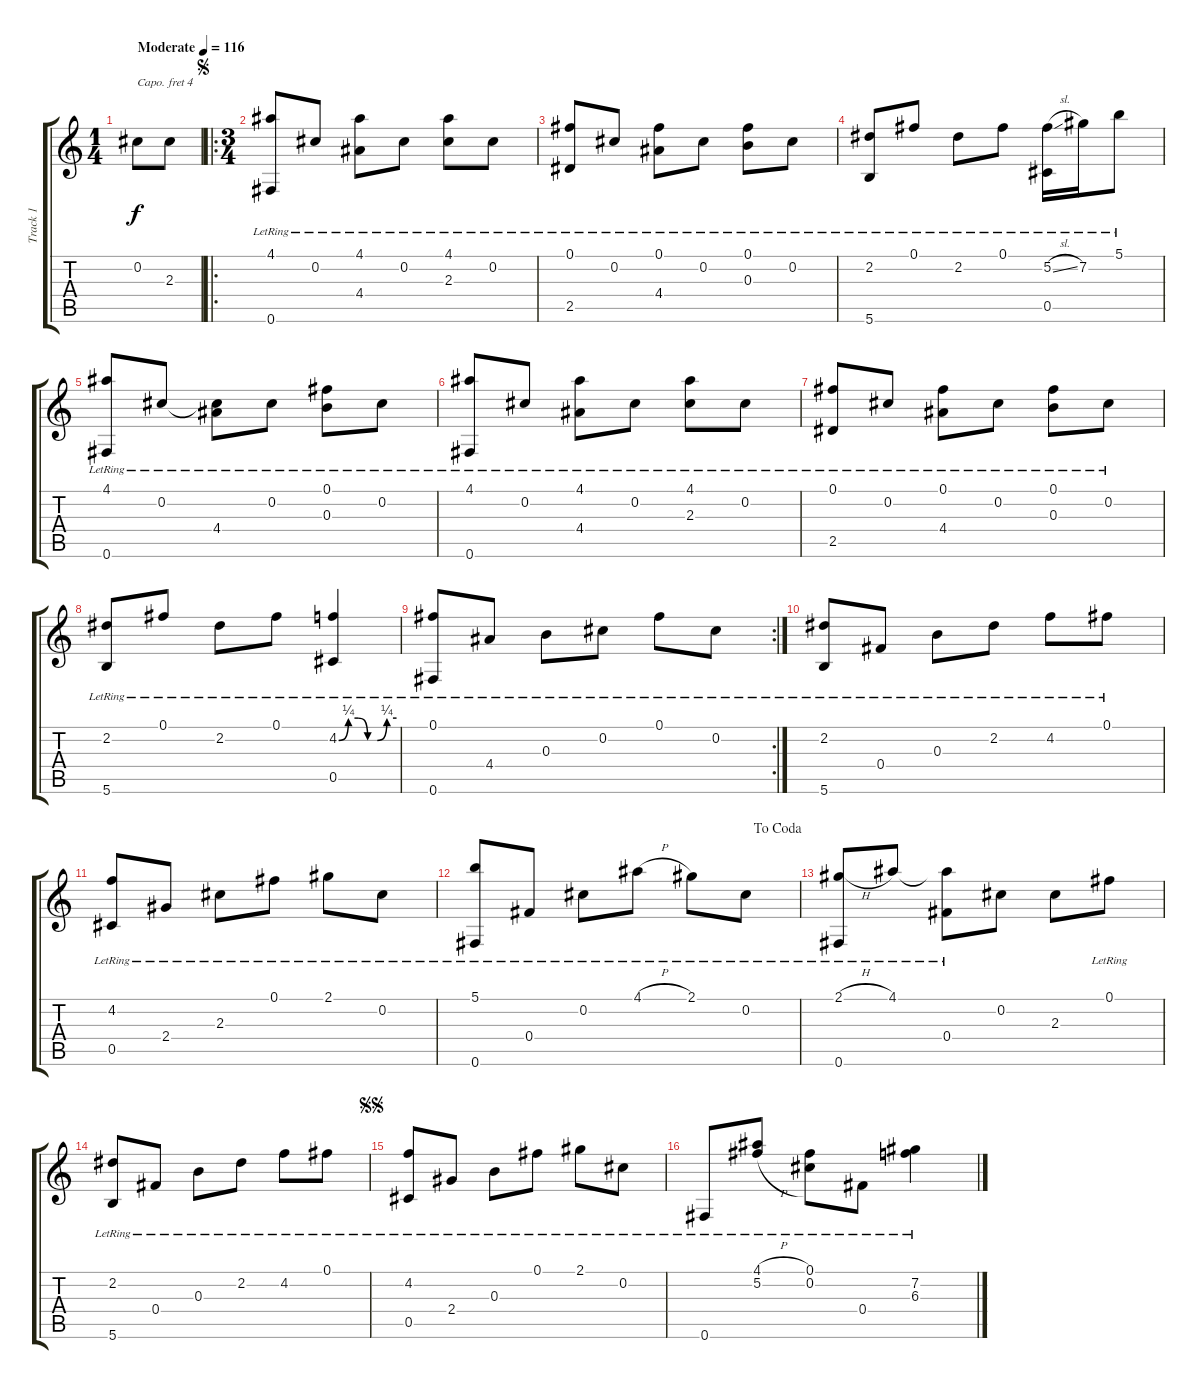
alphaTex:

\track ("Track 1" "Track 1") {instrument acousticguitarsteel}
\staff {score tabs}
\capo 4
\tuning (D4 A3 G3 D3 A2 D2) {hide}
\ts (1 4)
\tempo (116 "Moderate")
\clef g2
\ks c
0.2.8{dy f instrument acousticguitarsteel} 2.3.8 |
\ro
\ts (3 4)
\jump segno
(4.1{lr} 0.6{lr}).8 0.2{lr}.8 (4.1{lr} 4.4{lr}).8 0.2{lr}.8 (4.1{lr} 2.3{lr}).8 0.2{lr}.8 |
(0.1{lr} 2.5{lr}).8 0.2{lr}.8 (0.1{lr} 4.4{lr}).8 0.2{lr}.8 (0.1{lr} 0.3{lr}).8 0.2{lr}.8 |
(2.2{lr} 5.6{lr}).8 0.1{lr}.8 2.2{lr}.8 0.1{lr}.8 (5.2{sl lr} 0.5{lr}).16 7.2{lr}.16 5.1{lr}.8 |
(4.1{lr} 0.6{lr}).8 0.2{lr}.8 (0.2{t} 4.4{lr}).8 0.2{lr}.8 (0.1{lr} 0.3{lr}).8 0.2{lr}.8 |
(4.1{lr} 0.6{lr}).8 0.2{lr}.8 (4.1{lr} 4.4{lr}).8 0.2{lr}.8 (4.1{lr} 2.3{lr}).8 0.2{lr}.8 |
(0.1{lr} 2.5{lr}).8 0.2{lr}.8 (0.1{lr} 4.4{lr}).8 0.2{lr}.8 (0.1{lr} 0.3{lr}).8 0.2{lr}.8 |
(2.2{lr} 5.6{lr}).8 0.1{lr}.8 2.2{lr}.8 0.1{lr}.8 (4.2{be (custom 0 0 10 1 20 1 30 0 40 0 50 1 60 1) lr} 0.5{lr}).4 |
\rc 2
(0.1{lr} 0.6{lr}).8 4.4{lr}.8 0.3{lr}.8 0.2{lr}.8 0.1{lr}.8 0.2{lr}.8 |
(2.2{lr} 5.6{lr}).8 0.4{lr}.8 0.3{lr}.8 2.2{lr}.8 4.2{lr}.8 0.1{lr}.8 |
(4.2{lr} 0.5{lr}).8 2.4{lr}.8 2.3{lr}.8 0.1{lr}.8 2.1{lr}.8 0.2{lr}.8 |
\jump dacoda
(5.1{lr} 0.6{lr}).8 0.4{lr}.8 0.2{lr}.8 4.1{h lr}.8 2.1{lr}.8 0.2{lr}.8 |
(2.1{h lr} 0.6{lr}).8 4.1{lr}.8 (4.1{t} 0.4{lr}).8 0.2.8 2.3.8 0.1{lr}.8 |
(2.2{lr} 5.6{lr}).8 0.4{lr}.8 0.3{lr}.8 2.2{lr}.8 4.2{lr}.8 0.1{lr}.8 |
\jump segnosegno
(4.2{lr} 0.5{lr}).8 2.4{lr}.8 0.3{lr}.8 0.1{lr}.8 2.1{lr}.8 0.2{lr}.8 |
0.6{lr}.8 (4.1{h lr} 5.2{h lr}).8 (0.1{h lr} 0.2{lr}).8 0.4{lr}.8 (7.2{lr} 6.3{lr}).4
